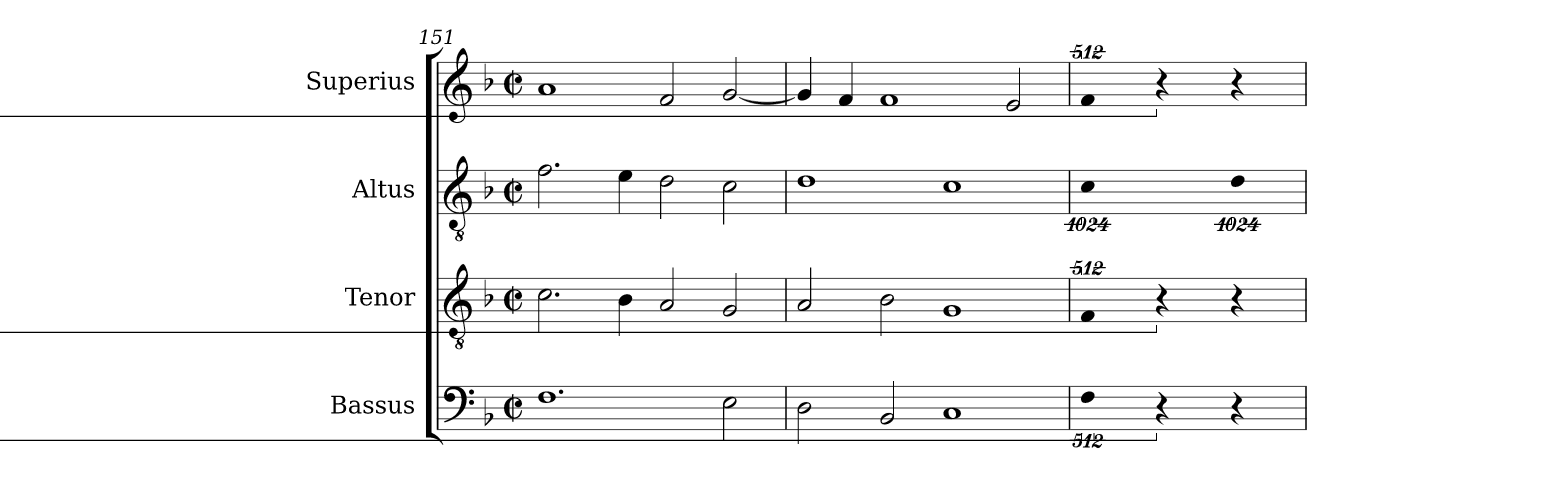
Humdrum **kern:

**kern	**kern	**kern	**kern
*part4	*part3	*part2	*part1
*staff4	*staff3	*staff2	*staff1
*I"Bassus	*I"Tenor	*I"Altus	*I"Superius
*I'B.	*I'T.	*I'A.	*I'S.
*clefF4	*clefGv2	*clefGv2	*clefG2
*	*ITrd7c12	*ITrd7c12	*
*k[b-]	*k[b-]	*k[b-]	*k[b-]
*F:	*F:	*F:	*F:
*M2/2	*M2/2	*M2/2	*M2/2
*met(c|)	*met(c|)	*met(c|)	*met(c|)
=151	=151	=151	=151
1.Fi	2.Ci\	2.Fi\	1ai
.	4BB-i\	4Ei\	.
.	2AAi/	2Di\	2fi/
2Ei\	2GGi/	2Ci\	[<2gi/
=152	=152	=152	=152
2Di\	2AAi/	1Di	4gi/]
.	.	.	4fi/
2BB-i/	2BB-i\	.	1fi
1Ci	1GGi	1Ci	.
.	.	.	2ei/
!!LO:PB:g=z
=153	=153	=153	=153
!LO:N:vis=1	!LO:N:vis=1	!LO:N:vis=0	!LO:N:vis=1
512%341Fi	512%341FFi	1024%1365Ci	512%341fi
!LO:N:vis=1	!LO:N:vis=1	!	!LO:N:vis=1
1024%683r	1024%683r	.	1024%683r
!LO:N:vis=1	!LO:N:vis=1	!LO:N:vis=1	!LO:N:vis=1
1024%683r	1024%683r	1024%683Di	1024%683r
=	=	=	=
*-	*-	*-	*-
